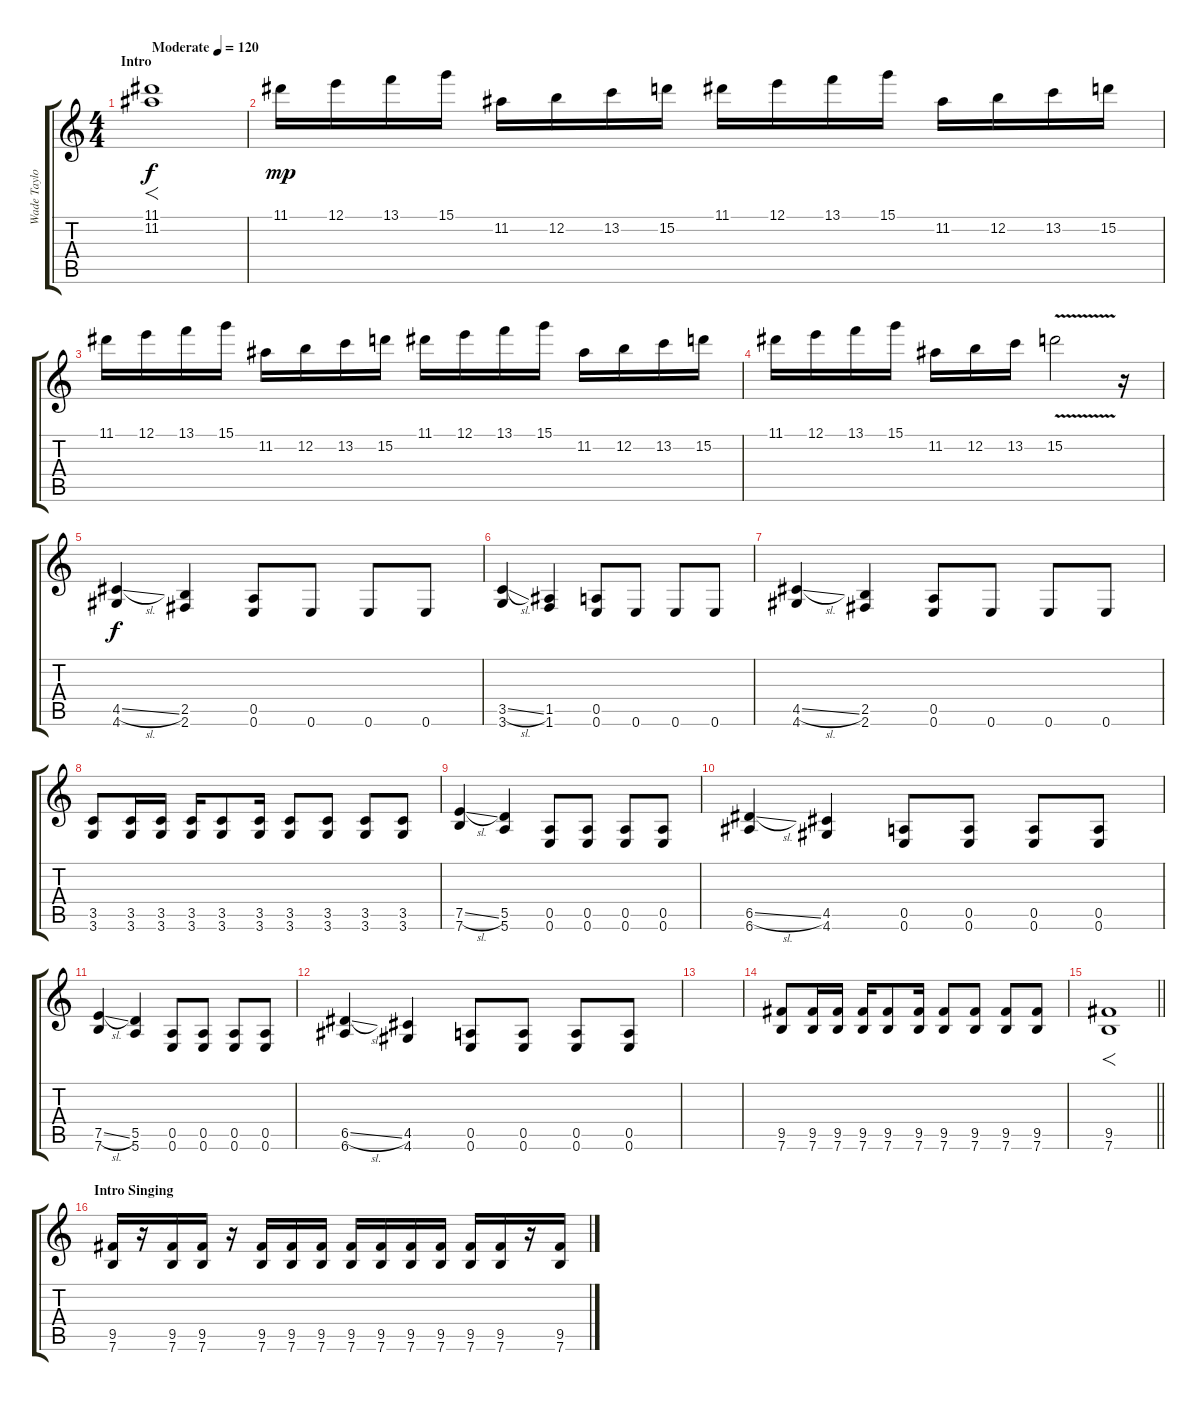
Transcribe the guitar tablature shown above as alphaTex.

\track ("Wade Taylor" "Wade Taylo") {instrument overdrivenguitar}
\staff {score tabs}
\tuning (E4 B3 G3 D3 A2 E2) {hide}
\ts (4 4)
\section ("" "Intro")
\tempo (120 "Moderate")
\clef g2
\ks c
(11.1 11.2).1{f dy f instrument overdrivenguitar} |
11.1.16{dy mp} 12.1.16 13.1.16 15.1.16 11.2.16 12.2.16 13.2.16 15.2.16 11.1.16 12.1.16 13.1.16 15.1.16 11.2.16 12.2.16 13.2.16 15.2.16 |
11.1.16 12.1.16 13.1.16 15.1.16 11.2.16 12.2.16 13.2.16 15.2.16 11.1.16 12.1.16 13.1.16 15.1.16 11.2.16 12.2.16 13.2.16 15.2.16 |
11.1.16 12.1.16 13.1.16 15.1.16 11.2.16 12.2.16 13.2.16 15.2{v}.2 r.16 |
(4.5{sl} 4.6).4{dy f} (2.5 2.6).4 (0.5 0.6).8 0.6.8 0.6.8 0.6.8 |
(3.5{sl} 3.6).4 (1.5 1.6).4 (0.5 0.6).8 0.6.8 0.6.8 0.6.8 |
(4.5{sl} 4.6).4 (2.5 2.6).4 (0.5 0.6).8 0.6.8 0.6.8 0.6.8 |
(3.5 3.6).8 (3.5 3.6).16 (3.5 3.6).16 (3.5 3.6).16 (3.5 3.6).8 (3.5 3.6).16 (3.5 3.6).8 (3.5 3.6).8 (3.5 3.6).8 (3.5 3.6).8 |
(7.5{sl} 7.6).4 (5.5 5.6).4 (0.5 0.6).8 (0.5 0.6).8 (0.5 0.6).8 (0.5 0.6).8 |
(6.5{sl} 6.6).4 (4.5 4.6).4 (0.5 0.6).8 (0.5 0.6).8 (0.5 0.6).8 (0.5 0.6).8 |
(7.5{sl} 7.6).4 (5.5 5.6).4 (0.5 0.6).8 (0.5 0.6).8 (0.5 0.6).8 (0.5 0.6).8 |
(6.5{sl} 6.6).4 (4.5 4.6).4 (0.5 0.6).8 (0.5 0.6).8 (0.5 0.6).8 (0.5 0.6).8 |
|
(9.5 7.6).8 (9.5 7.6).16 (9.5 7.6).16 (9.5 7.6).16 (9.5 7.6).8 (9.5 7.6).16 (9.5 7.6).8 (9.5 7.6).8 (9.5 7.6).8 (9.5 7.6).8 |
\barLineRight lightlight
(9.5 7.6).1{f} |
\section ("" "Intro Singing")
(9.5 7.6).16 r.16 (9.5 7.6).16 (9.5 7.6).16 r.16 (9.5 7.6).16 (9.5 7.6).16 (9.5 7.6).16 (9.5 7.6).16 (9.5 7.6).16 (9.5 7.6).16 (9.5 7.6).16 (9.5 7.6).16 (9.5 7.6).16 r.16 (9.5 7.6).16
